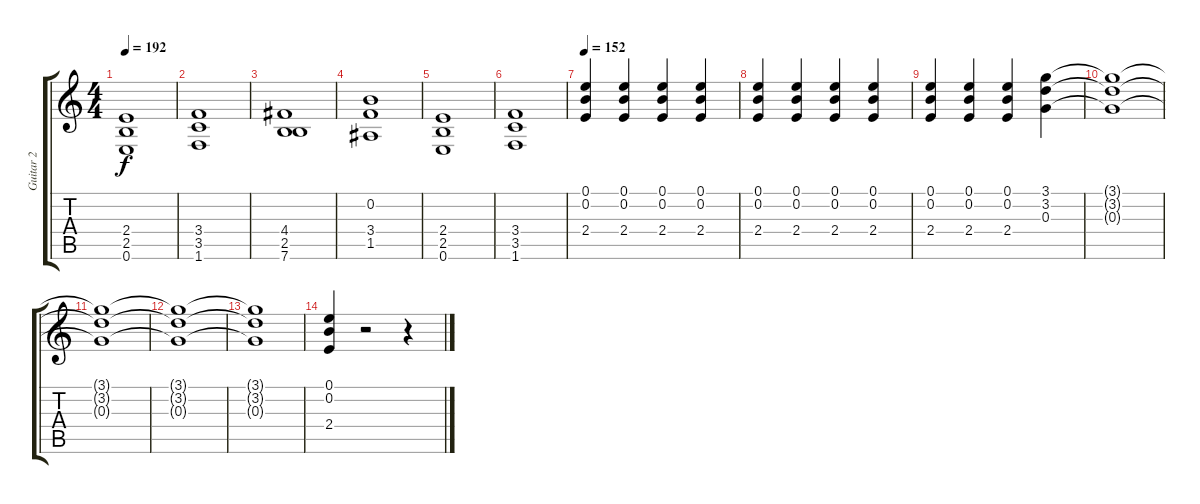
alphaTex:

\track ("Guitar 2 " "Guitar 2 ") {instrument overdrivenguitar}
\staff {score tabs}
\tuning (E4 B3 G3 D3 A2 E2) {hide}
\ts (4 4)
\tempo 192
\clef g2
\ks c
(2.4 2.5 0.6).1{dy f} |
(3.4 3.5 1.6).1 |
(4.4 2.5 7.6).1 |
(0.2 3.4 1.5).1 |
(2.4 2.5 0.6).1 |
(3.4 3.5 1.6).1 |
\tempo 152
(0.1 0.2 2.4).4 (0.1 0.2 2.4).4 (0.1 0.2 2.4).4 (0.1 0.2 2.4).4 |
(0.1 0.2 2.4).4 (0.1 0.2 2.4).4 (0.1 0.2 2.4).4 (0.1 0.2 2.4).4 |
(0.1 0.2 2.4).4 (0.1 0.2 2.4).4 (0.1 0.2 2.4).4 (3.1 3.2 0.3).4 |
(3.1{t} 3.2{t} 0.3{t}).1 |
(3.1{t} 3.2{t} 0.3{t}).1 |
(3.1{t} 3.2{t} 0.3{t}).1 |
(3.1{t} 3.2{t} 0.3{t}).1 |
(0.1 0.2 2.4).4 r.2 r.4
